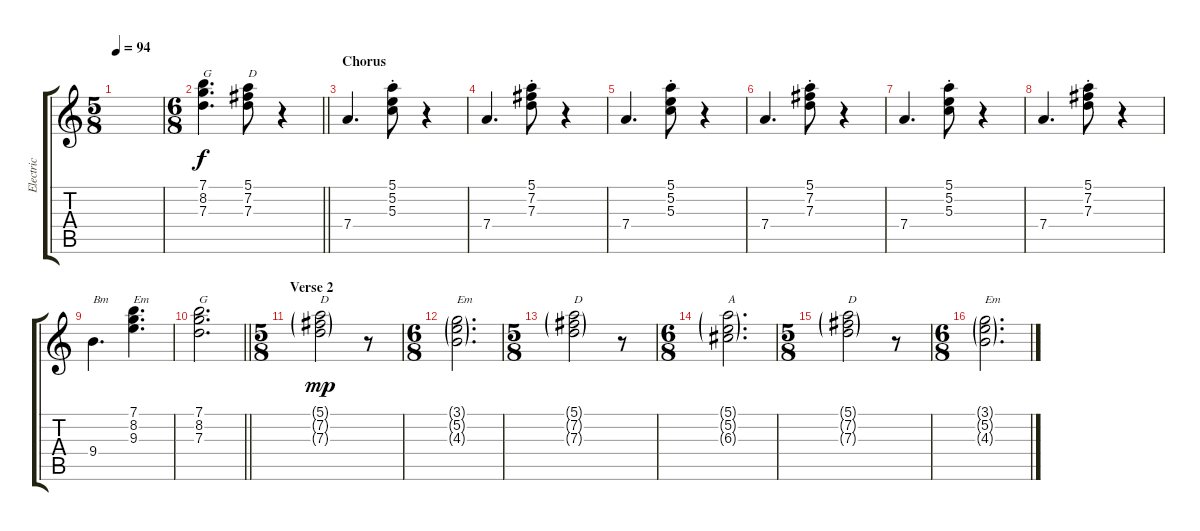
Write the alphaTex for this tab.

\track ("Electric" "Electric") {instrument overdrivenguitar}
\staff {score tabs}
\tuning (E4 B3 G3 D3 A2 E2) {hide}
\ts (5 8)
\tempo 94
\clef g2
\ks c
|
\ts (6 8)
\barLineRight lightlight
(7.1 8.2 7.3).4{d txt "G"} (5.1 7.2 7.3).8{txt "D"} r.4 |
\section ("" "Chorus")
7.4.4{d} (5.1{st} 5.2{st} 5.3{st}).8 r.4 |
7.4.4{d} (5.1{st} 7.2{st} 7.3{st}).8 r.4 |
7.4.4{d} (5.1{st} 5.2{st} 5.3{st}).8 r.4 |
7.4.4{d} (5.1{st} 7.2{st} 7.3{st}).8 r.4 |
7.4.4{d} (5.1{st} 5.2{st} 5.3{st}).8 r.4 |
7.4.4{d} (5.1{st} 7.2{st} 7.3{st}).8 r.4 |
9.4.4{d txt "Bm"} (7.1 8.2 9.3).4{d txt "Em"} |
\barLineRight lightlight
(7.1 8.2 7.3).2{d txt "G"} |
\ts (5 8)
\section ("" "Verse 2")
(5.1{g} 7.2{g} 7.3{g}).2{txt "D" dy mp} r.8 |
\ts (6 8)
(3.1{g} 5.2{g} 4.3{g}).2{d txt "Em"} |
\ts (5 8)
(5.1{g} 7.2{g} 7.3{g}).2{txt "D"} r.8 |
\ts (6 8)
(5.1{g} 5.2{g} 6.3{g}).2{d txt "A"} |
\ts (5 8)
(5.1{g} 7.2{g} 7.3{g}).2{txt "D"} r.8 |
\ts (6 8)
(3.1{g} 5.2{g} 4.3{g}).2{d txt "Em"}
